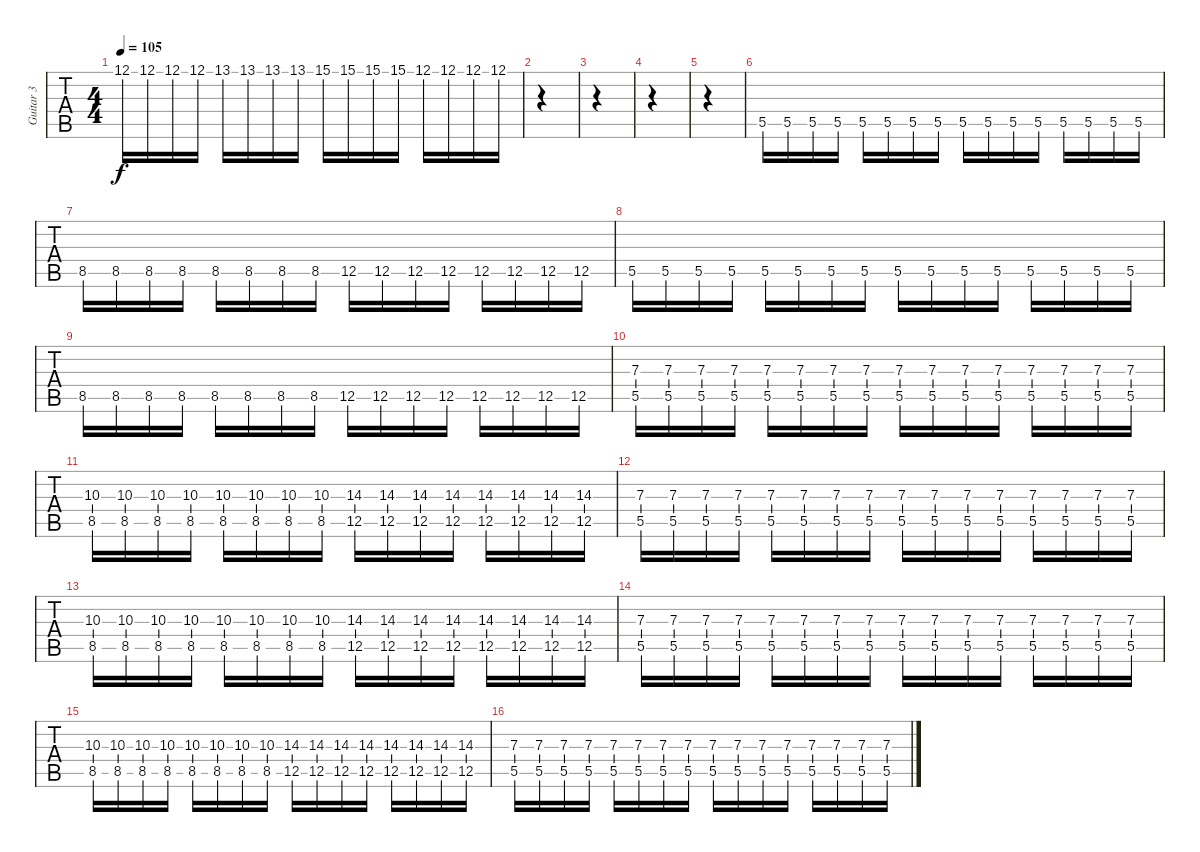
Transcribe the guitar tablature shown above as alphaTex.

\track ("Guitar 3" "Guitar 3") {instrument distortionguitar}
\staff {tabs}
\tuning (Eb4 Bb3 Gb3 Db3 Ab2 Db2) {hide}
\ts (4 4)
\tempo 105
\clef g2
\ks c
12.1.16{dy f} 12.1.16 12.1.16 12.1.16 13.1.16 13.1.16 13.1.16 13.1.16 15.1.16 15.1.16 15.1.16 15.1.16 12.1.16 12.1.16 12.1.16 12.1.16 |
|
|
|
|
5.5.16 5.5.16 5.5.16 5.5.16 5.5.16 5.5.16 5.5.16 5.5.16 5.5.16 5.5.16 5.5.16 5.5.16 5.5.16 5.5.16 5.5.16 5.5.16 |
8.5.16 8.5.16 8.5.16 8.5.16 8.5.16 8.5.16 8.5.16 8.5.16 12.5.16 12.5.16 12.5.16 12.5.16 12.5.16 12.5.16 12.5.16 12.5.16 |
5.5.16 5.5.16 5.5.16 5.5.16 5.5.16 5.5.16 5.5.16 5.5.16 5.5.16 5.5.16 5.5.16 5.5.16 5.5.16 5.5.16 5.5.16 5.5.16 |
8.5.16 8.5.16 8.5.16 8.5.16 8.5.16 8.5.16 8.5.16 8.5.16 12.5.16 12.5.16 12.5.16 12.5.16 12.5.16 12.5.16 12.5.16 12.5.16 |
(7.3 5.5).16 (7.3 5.5).16 (7.3 5.5).16 (7.3 5.5).16 (7.3 5.5).16 (7.3 5.5).16 (7.3 5.5).16 (7.3 5.5).16 (7.3 5.5).16 (7.3 5.5).16 (7.3 5.5).16 (7.3 5.5).16 (7.3 5.5).16 (7.3 5.5).16 (7.3 5.5).16 (7.3 5.5).16 |
(10.3 8.5).16 (10.3 8.5).16 (10.3 8.5).16 (10.3 8.5).16 (10.3 8.5).16 (10.3 8.5).16 (10.3 8.5).16 (10.3 8.5).16 (14.3 12.5).16 (14.3 12.5).16 (14.3 12.5).16 (14.3 12.5).16 (14.3 12.5).16 (14.3 12.5).16 (14.3 12.5).16 (14.3 12.5).16 |
(7.3 5.5).16 (7.3 5.5).16 (7.3 5.5).16 (7.3 5.5).16 (7.3 5.5).16 (7.3 5.5).16 (7.3 5.5).16 (7.3 5.5).16 (7.3 5.5).16 (7.3 5.5).16 (7.3 5.5).16 (7.3 5.5).16 (7.3 5.5).16 (7.3 5.5).16 (7.3 5.5).16 (7.3 5.5).16 |
(10.3 8.5).16 (10.3 8.5).16 (10.3 8.5).16 (10.3 8.5).16 (10.3 8.5).16 (10.3 8.5).16 (10.3 8.5).16 (10.3 8.5).16 (14.3 12.5).16 (14.3 12.5).16 (14.3 12.5).16 (14.3 12.5).16 (14.3 12.5).16 (14.3 12.5).16 (14.3 12.5).16 (14.3 12.5).16 |
(7.3 5.5).16 (7.3 5.5).16 (7.3 5.5).16 (7.3 5.5).16 (7.3 5.5).16 (7.3 5.5).16 (7.3 5.5).16 (7.3 5.5).16 (7.3 5.5).16 (7.3 5.5).16 (7.3 5.5).16 (7.3 5.5).16 (7.3 5.5).16 (7.3 5.5).16 (7.3 5.5).16 (7.3 5.5).16 |
(10.3 8.5).16 (10.3 8.5).16 (10.3 8.5).16 (10.3 8.5).16 (10.3 8.5).16 (10.3 8.5).16 (10.3 8.5).16 (10.3 8.5).16 (14.3 12.5).16 (14.3 12.5).16 (14.3 12.5).16 (14.3 12.5).16 (14.3 12.5).16 (14.3 12.5).16 (14.3 12.5).16 (14.3 12.5).16 |
(7.3 5.5).16 (7.3 5.5).16 (7.3 5.5).16 (7.3 5.5).16 (7.3 5.5).16 (7.3 5.5).16 (7.3 5.5).16 (7.3 5.5).16 (7.3 5.5).16 (7.3 5.5).16 (7.3 5.5).16 (7.3 5.5).16 (7.3 5.5).16 (7.3 5.5).16 (7.3 5.5).16 (7.3 5.5).16
